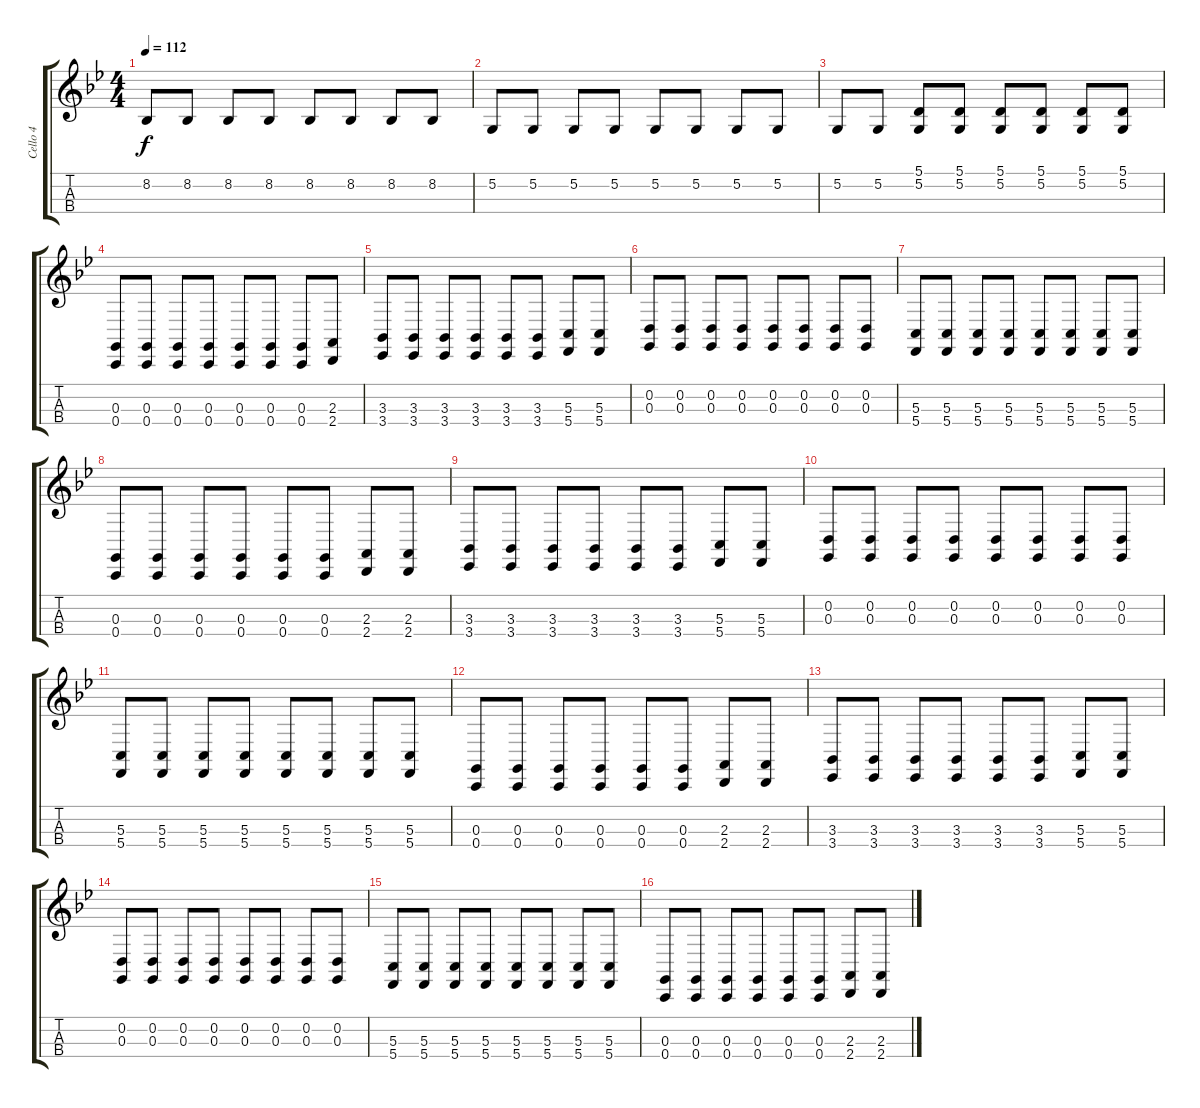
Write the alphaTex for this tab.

\track ("Cello 4" "Cello 4") {instrument cello}
\staff {score tabs}
\tuning (A3 D3 G2 C2) {hide}
\ts (4 4)
\tempo 112
\clef g2
\ks bb
8.2.8{dy f} 8.2.8 8.2.8 8.2.8 8.2.8 8.2.8 8.2.8 8.2.8 |
5.2.8 5.2.8 5.2.8 5.2.8 5.2.8 5.2.8 5.2.8 5.2.8 |
5.2.8 5.2.8 (5.1 5.2).8 (5.1 5.2).8 (5.1 5.2).8 (5.1 5.2).8 (5.1 5.2).8 (5.1 5.2).8 |
(0.3 0.4).8 (0.3 0.4).8 (0.3 0.4).8 (0.3 0.4).8 (0.3 0.4).8 (0.3 0.4).8 (0.3 0.4).8 (2.3 2.4).8 |
(3.3 3.4).8 (3.3 3.4).8 (3.3 3.4).8 (3.3 3.4).8 (3.3 3.4).8 (3.3 3.4).8 (5.3 5.4).8 (5.3 5.4).8 |
(0.2 0.3).8 (0.2 0.3).8 (0.2 0.3).8 (0.2 0.3).8 (0.2 0.3).8 (0.2 0.3).8 (0.2 0.3).8 (0.2 0.3).8 |
(5.3 5.4).8 (5.3 5.4).8 (5.3 5.4).8 (5.3 5.4).8 (5.3 5.4).8 (5.3 5.4).8 (5.3 5.4).8 (5.3 5.4).8 |
(0.3 0.4).8 (0.3 0.4).8 (0.3 0.4).8 (0.3 0.4).8 (0.3 0.4).8 (0.3 0.4).8 (2.3 2.4).8 (2.3 2.4).8 |
(3.3 3.4).8 (3.3 3.4).8 (3.3 3.4).8 (3.3 3.4).8 (3.3 3.4).8 (3.3 3.4).8 (5.3 5.4).8 (5.3 5.4).8 |
(0.2 0.3).8 (0.2 0.3).8 (0.2 0.3).8 (0.2 0.3).8 (0.2 0.3).8 (0.2 0.3).8 (0.2 0.3).8 (0.2 0.3).8 |
(5.3 5.4).8 (5.3 5.4).8 (5.3 5.4).8 (5.3 5.4).8 (5.3 5.4).8 (5.3 5.4).8 (5.3 5.4).8 (5.3 5.4).8 |
(0.3 0.4).8 (0.3 0.4).8 (0.3 0.4).8 (0.3 0.4).8 (0.3 0.4).8 (0.3 0.4).8 (2.3 2.4).8 (2.3 2.4).8 |
(3.3 3.4).8 (3.3 3.4).8 (3.3 3.4).8 (3.3 3.4).8 (3.3 3.4).8 (3.3 3.4).8 (5.3 5.4).8 (5.3 5.4).8 |
(0.2 0.3).8 (0.2 0.3).8 (0.2 0.3).8 (0.2 0.3).8 (0.2 0.3).8 (0.2 0.3).8 (0.2 0.3).8 (0.2 0.3).8 |
(5.3 5.4).8 (5.3 5.4).8 (5.3 5.4).8 (5.3 5.4).8 (5.3 5.4).8 (5.3 5.4).8 (5.3 5.4).8 (5.3 5.4).8 |
(0.3 0.4).8 (0.3 0.4).8 (0.3 0.4).8 (0.3 0.4).8 (0.3 0.4).8 (0.3 0.4).8 (2.3 2.4).8 (2.3 2.4).8
